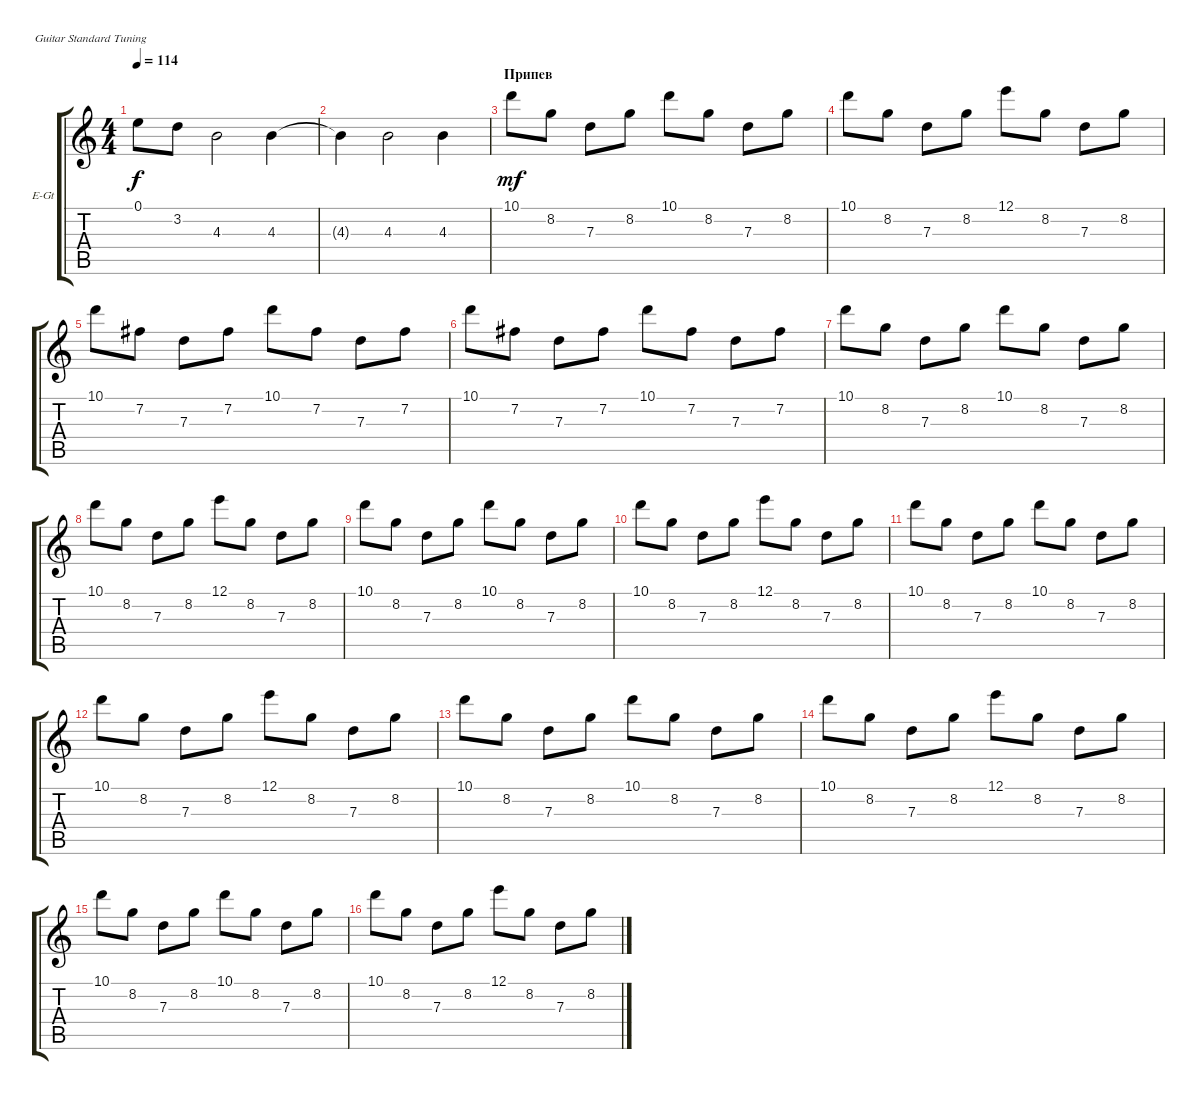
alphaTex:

\defaultSystemsLayout 4
\bracketExtendMode groupsimilarinstruments
\firstSystemTrackNameOrientation horizontal
\otherSystemsTrackNameOrientation horizontal
\track ("Г. Каспарян" "E-Gt") {instrument electricguitarclean}
\staff {score tabs}
\tuning (E4 B3 G3 D3 A2 E2)
\ts (4 4)
\tempo 114
\clef g2
\ks c
0.1.8{dy f} 3.2.8 4.3.2 4.3.4 |
4.3{t}.4 4.3.2 4.3.4 |
\section ("" "Припев")
10.1.8{dy mf} 8.2.8 7.3.8 8.2.8 10.1.8 8.2.8 7.3.8 8.2.8 |
10.1.8 8.2.8 7.3.8 8.2.8 12.1.8 8.2.8 7.3.8 8.2.8 |
10.1.8 7.2.8 7.3.8 7.2.8 10.1.8 7.2.8 7.3.8 7.2.8 |
10.1.8 7.2.8 7.3.8 7.2.8 10.1.8 7.2.8 7.3.8 7.2.8 |
10.1.8 8.2.8 7.3.8 8.2.8 10.1.8 8.2.8 7.3.8 8.2.8 |
10.1.8 8.2.8 7.3.8 8.2.8 12.1.8 8.2.8 7.3.8 8.2.8 |
10.1.8 8.2.8 7.3.8 8.2.8 10.1.8 8.2.8 7.3.8 8.2.8 |
10.1.8 8.2.8 7.3.8 8.2.8 12.1.8 8.2.8 7.3.8 8.2.8 |
10.1.8 8.2.8 7.3.8 8.2.8 10.1.8 8.2.8 7.3.8 8.2.8 |
10.1.8 8.2.8 7.3.8 8.2.8 12.1.8 8.2.8 7.3.8 8.2.8 |
10.1.8 8.2.8 7.3.8 8.2.8 10.1.8 8.2.8 7.3.8 8.2.8 |
10.1.8 8.2.8 7.3.8 8.2.8 12.1.8 8.2.8 7.3.8 8.2.8 |
10.1.8 8.2.8 7.3.8 8.2.8 10.1.8 8.2.8 7.3.8 8.2.8 |
10.1.8 8.2.8 7.3.8 8.2.8 12.1.8 8.2.8 7.3.8 8.2.8
